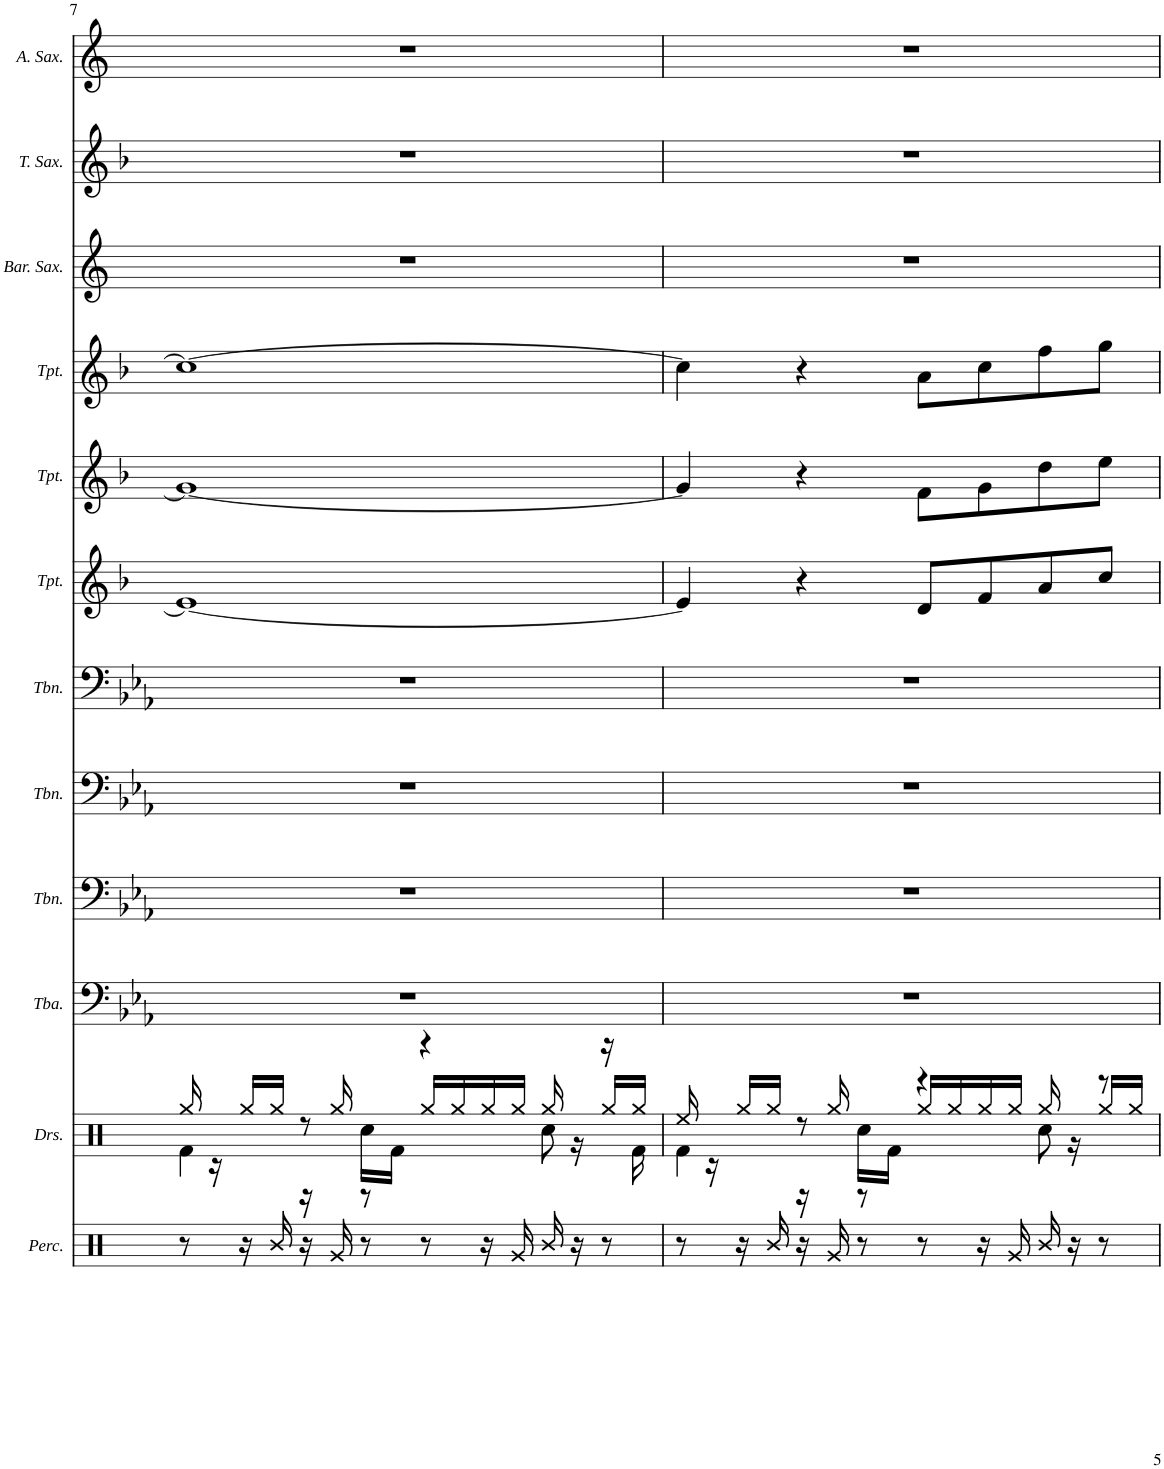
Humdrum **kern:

**kern	**kern	**kern	**kern	**kern	**kern	**kern	**kern	**kern	**kern	**kern	**kern
*part12	*part11	*part10	*part9	*part8	*part7	*part6	*part5	*part4	*part3	*part2	*part1
*staff12	*staff11	*staff10	*staff9	*staff8	*staff7	*staff6	*staff5	*staff4	*staff3	*staff2	*staff1
*I"Percussion	*I"Drumset	*I"Tuba	*I"Trombone	*I"Trombone	*I"Trombone	*I"Trumpet	*I"Trumpet	*I"Trumpet	*I"Baritone Saxophone	*I"Tenor Saxophone	*I"Alto Saxophone
*I'Perc.	*I'Drs.	*I'Tba.	*I'Tbn.	*I'Tbn.	*I'Tbn.	*I'Tpt.	*I'Tpt.	*I'Tpt.	*I'Bar. Sax.	*I'T. Sax.	*I'A. Sax.
!!LO:PB:g=z
*clefX	*clefX	*clefF4	*clefF4	*clefF4	*clefF4	*clefG2	*clefG2	*clefG2	*clefG2	*clefG2	*clefG2
*	*	*	*	*	*	*Trd1c2	*Trd1c2	*Trd1c2	*Trd12c21	*Trd8c14	*Trd5c9
*k[]	*k[]	*k[b-e-a-]	*k[b-e-a-]	*k[b-e-a-]	*k[b-e-a-]	*k[b-]	*k[b-]	*k[b-]	*k[]	*k[b-]	*k[]
*M4/4	*M4/4	*M4/4	*M4/4	*M4/4	*M4/4	*M4/4	*M4/4	*M4/4	*M4/4	*M4/4	*M4/4
=7	=7	=7	=7	=7	=7	=7	=7	=7	=7	=7	=7
*	*^	*	*	*	*	*	*	*	*	*	*
8r	4Rf\	16Rgg/	1r	1r	1r	1r	1e_	1g_	1cc_	1r	1r	1r
.	.	16r	.	.	.	.	.	.	.	.	.	.
16r	.	16Rgg/LL	.	.	.	.	.	.	.	.	.	.
16R/	.	16Rgg/JJ	.	.	.	.	.	.	.	.	.	.
16r	8r	16r	.	.	.	.	.	.	.	.	.	.
16Rg/	.	16Rgg/	.	.	.	.	.	.	.	.	.	.
8r	16Rcc\LL	8r	.	.	.	.	.	.	.	.	.	.
.	16Rf\JJ	.	.	.	.	.	.	.	.	.	.	.
8r	4r	16Rgg/LL	.	.	.	.	.	.	.	.	.	.
.	.	16Rgg/	.	.	.	.	.	.	.	.	.	.
16r	.	16Rgg/	.	.	.	.	.	.	.	.	.	.
16Rg/	.	16Rgg/JJ	.	.	.	.	.	.	.	.	.	.
16R/	8Rcc\	16Rgg/	.	.	.	.	.	.	.	.	.	.
16r	.	16r	.	.	.	.	.	.	.	.	.	.
8r	16r	16Rgg/LL	.	.	.	.	.	.	.	.	.	.
.	16Rf\	16Rgg/JJ	.	.	.	.	.	.	.	.	.	.
=8	=8	=8	=8	=8	=8	=8	=8	=8	=8	=8	=8	=8
8r	4Rf\	16Ree/	1r	1r	1r	1r	4e/]	4g/]	4cc\]	1r	1r	1r
.	.	16r	.	.	.	.	.	.	.	.	.	.
16r	.	16Rgg/LL	.	.	.	.	.	.	.	.	.	.
16R/	.	16Rgg/JJ	.	.	.	.	.	.	.	.	.	.
16r	8r	16r	.	.	.	.	4r	4r	4r	.	.	.
16Rg/	.	16Rgg/	.	.	.	.	.	.	.	.	.	.
8r	16Rcc\LL	8r	.	.	.	.	.	.	.	.	.	.
.	16Rf\JJ	.	.	.	.	.	.	.	.	.	.	.
8r	4r	16Rgg/LL	.	.	.	.	8d/L	8f\L	8a\L	.	.	.
.	.	16Rgg/	.	.	.	.	.	.	.	.	.	.
16r	.	16Rgg/	.	.	.	.	8f/	8g\	8cc\	.	.	.
16Rg/	.	16Rgg/JJ	.	.	.	.	.	.	.	.	.	.
16R/	8Rcc\	16Rgg/	.	.	.	.	8a/	8dd\	8ff\	.	.	.
16r	.	16r	.	.	.	.	.	.	.	.	.	.
8r	8r	16Rgg/LL	.	.	.	.	8cc/J	8ee\J	8gg\J	.	.	.
.	.	16Rgg/JJ	.	.	.	.	.	.	.	.	.	.
*	*v	*v	*	*	*	*	*	*	*	*	*	*
=	=	=	=	=	=	=	=	=	=	=	=
*-	*-	*-	*-	*-	*-	*-	*-	*-	*-	*-	*-
